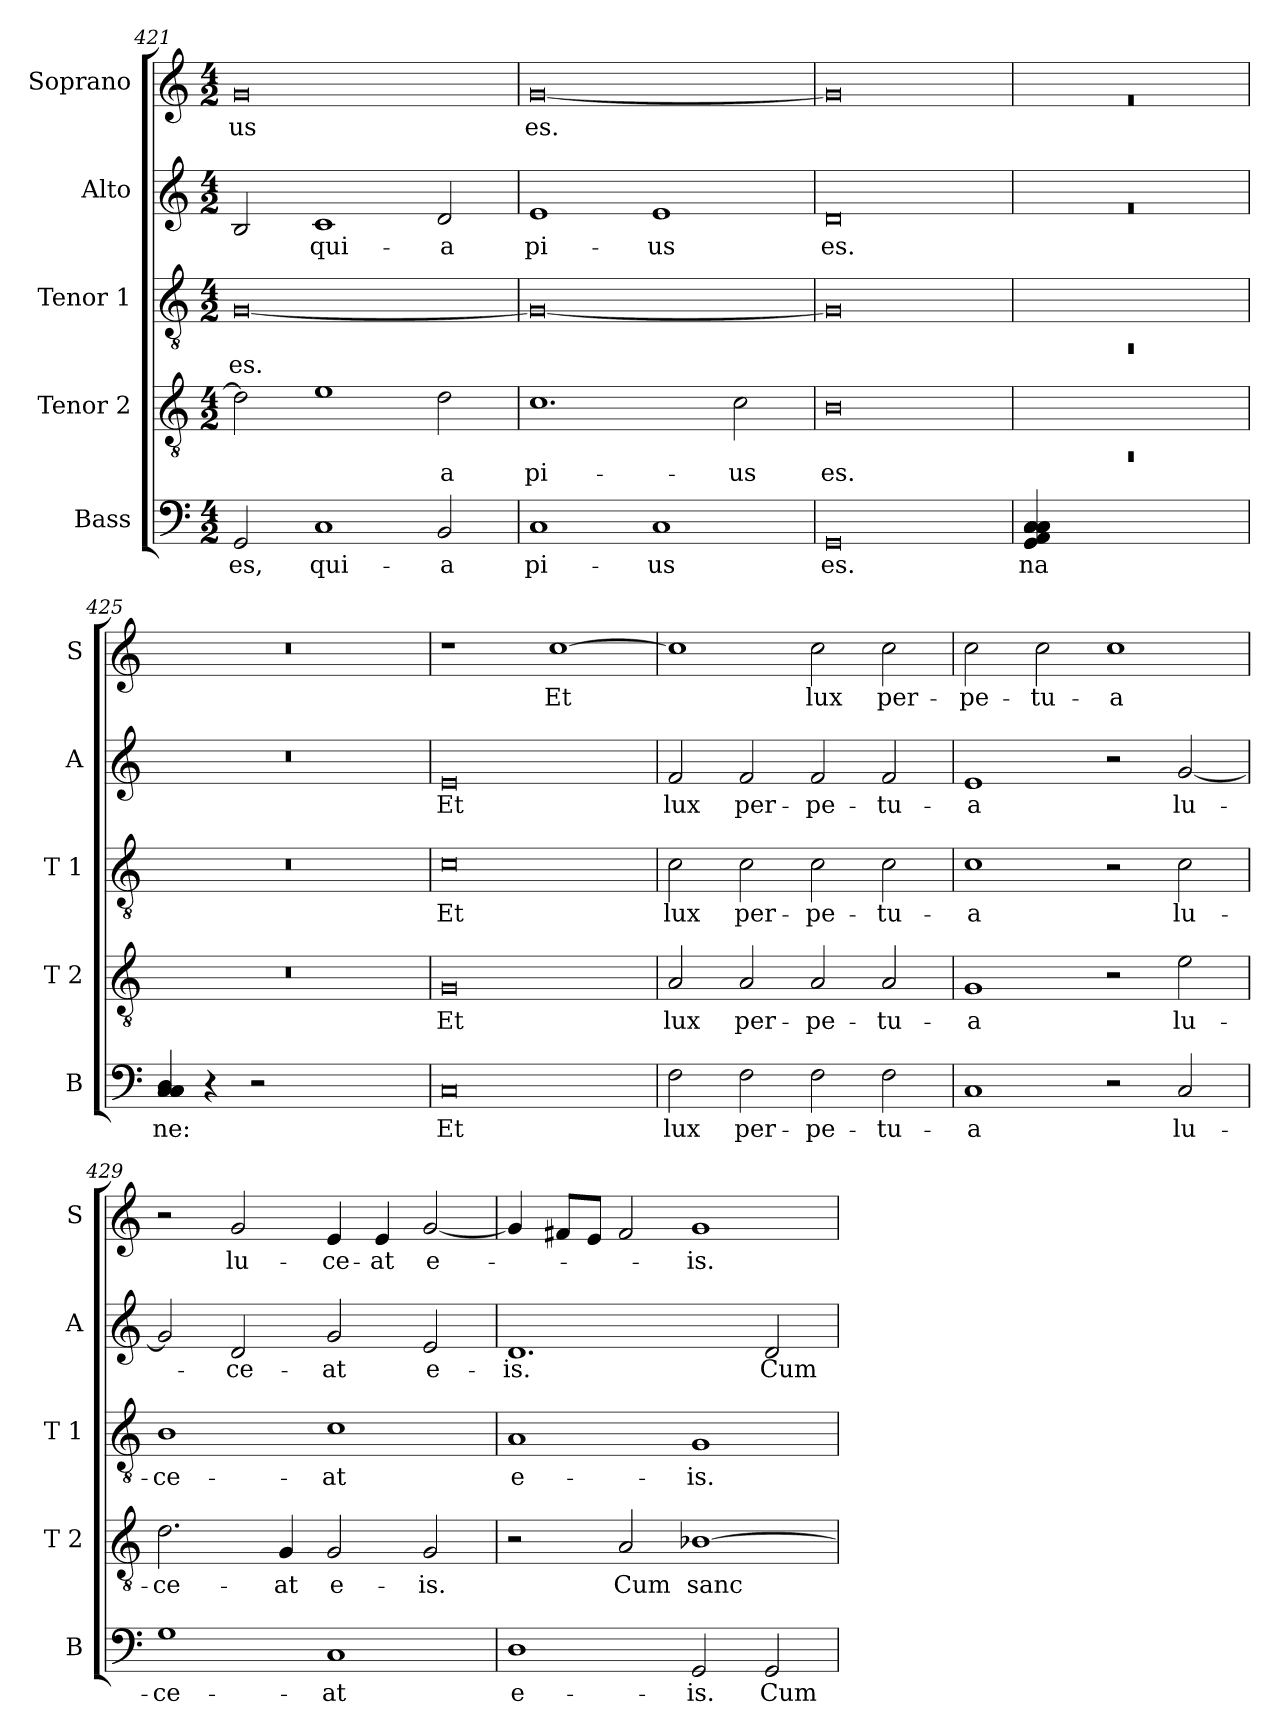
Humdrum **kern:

**kern	**text	**kern	**text	**kern	**text	**kern	**text	**kern	**text
*part5	*part5	*part4	*part4	*part3	*part3	*part2	*part2	*part1	*part1
*staff5	*staff5	*staff4	*staff4	*staff3	*staff3	*staff2	*staff2	*staff1	*staff1
*I"Bass	*	*I"Tenor 2	*	*I"Tenor 1	*	*I"Alto	*	*I"Soprano	*
*I'B	*	*I'T 2	*	*I'T 1	*	*I'A	*	*I'S	*
*clefF4	*	*clefGv2	*	*clefGv2	*	*clefG2	*	*clefG2	*
*k[]	*	*k[]	*	*k[]	*	*k[]	*	*k[]	*
*C:	*	*C:	*	*C:	*	*C:	*	*C:	*
*M4/2	*	*M4/2	*	*M4/2	*	*M4/2	*	*M4/2	*
=421	=421	=421	=421	=421	=421	=421	=421	=421	=421
!	!LO:LY:b:cj	!	!	!	!LO:LY:b:cj	!	!	!	!LO:LY:b:rj
2GG/	es,	2d\]	.	[>0G	es.	2B/	.	0g	-us
!	!LO:LY:b:cj	!	!	!	!	!	!LO:LY:b:cj	!	!
1C	qui-	1e	.	.	.	1c	qui-	.	.
!	!LO:LY:b:cj	!	!LO:LY:b:cj	!	!	!	!LO:LY:b:cj	!	!
2BB/	-a	2d\	-a	.	.	2d/	-a	.	.
!!LO:LB:g=z
=422	=422	=422	=422	=422	=422	=422	=422	=422	=422
!	!LO:LY:b:cj	!	!LO:LY:b:cj	!	!	!	!LO:LY:b:cj	!	!LO:LY:b:cj
1C	pi-	1.c	pi-	0G_<	.	1e	pi-	[<0g	es.
!	!LO:LY:b:cj	!	!	!	!	!	!LO:LY:b:cj	!	!
1C	-us	.	.	.	.	1e	-us	.	.
!	!	!	!LO:LY:b:cj	!	!	!	!	!	!
.	.	2c\	-us	.	.	.	.	.	.
=423	=423	=423	=423	=423	=423	=423	=423	=423	=423
!	!LO:LY:b:rj	!	!LO:LY:b:rj	!	!	!	!LO:LY:b:rj	!	!
0GG	es.	0B	es.	0G]	.	0d	es.	0g]	.
=424	=424	=424	=424	=424	=424	=424	=424	=424	=424
!	!LO:LY:b:cj	!LO:N:vis=1	!	!LO:N:vis=1	!	!LO:N:vis=1	!	!LO:N:vis=1	!
4GG/ 4AA/ 4C/ 4C/ 4C/ 4C/ 4C/ 4C/	-na	0rAA	.	0rAA	.	0ra	.	0ra	.
1..ryy	.	.	.	.	.	.	.	.	.
=425	=425	=425	=425	=425	=425	=425	=425	=425	=425
!	!LO:LY:b:cj	!	!	!	!	!	!	!	!
4C/ 4C/ 4D/ 4C/ 4C/	-ne:	0r	.	0r	.	0r	.	0r	.
4r	.	.	.	.	.	.	.	.	.
2r	.	.	.	.	.	.	.	.	.
1ryy	.	.	.	.	.	.	.	.	.
=426	=426	=426	=426	=426	=426	=426	=426	=426	=426
!	!LO:LY:b:rj	!	!LO:LY:b:rj	!	!LO:LY:b:rj	!	!LO:LY:b:rj	!	!
0C	Et	0G	Et	0c	Et	0e	Et	1r	.
!	!	!	!	!	!	!	!	!	!LO:LY:b:cj
.	.	.	.	.	.	.	.	[<1cc	Et
!!LO:LB:g=z
=427	=427	=427	=427	=427	=427	=427	=427	=427	=427
!	!LO:LY:b:cj	!	!LO:LY:b:cj	!	!LO:LY:b:cj	!	!LO:LY:b:cj	!	!
2F\	lux	2A/	lux	2c\	lux	2f/	lux	1cc]	.
!	!LO:LY:b:cj	!	!LO:LY:b:cj	!	!LO:LY:b:cj	!	!LO:LY:b:cj	!	!
2F\	per-	2A/	per-	2c\	per-	2f/	per-	.	.
!	!LO:LY:b:cj	!	!LO:LY:b:cj	!	!LO:LY:b:cj	!	!LO:LY:b:cj	!	!LO:LY:b:cj
2F\	-pe-	2A/	-pe-	2c\	-pe-	2f/	-pe-	2cc\	lux
!	!LO:LY:b:cj	!	!LO:LY:b:cj	!	!LO:LY:b:cj	!	!LO:LY:b:cj	!	!LO:LY:b:cj
2F\	-tu-	2A/	-tu-	2c\	-tu-	2f/	-tu-	2cc\	per-
=428	=428	=428	=428	=428	=428	=428	=428	=428	=428
!	!LO:LY:b:rj	!	!LO:LY:b:rj	!	!LO:LY:b:rj	!	!LO:LY:b:rj	!	!LO:LY:b:cj
1C	-a	1G	-a	1c	-a	1e	-a	2cc\	-pe-
!	!	!	!	!	!	!	!	!	!LO:LY:b:cj
.	.	.	.	.	.	.	.	2cc\	-tu-
!	!	!	!	!	!	!	!	!	!LO:LY:b:rj
2r	.	2r	.	2r	.	2r	.	1cc	-a
!	!LO:LY:b:cj	!	!LO:LY:b:cj	!	!LO:LY:b:cj	!	!LO:LY:b:cj	!	!
2C/	lu-	2e\	lu-	2c\	lu-	[<2g/	lu-	.	.
=429	=429	=429	=429	=429	=429	=429	=429	=429	=429
!	!LO:LY:b:cj	!	!LO:LY:b:cj	!	!LO:LY:b:cj	!	!	!	!
1G	-ce-	2.d\	-ce-	1B	-ce-	2g/]	.	2r	.
!	!	!	!	!	!	!	!LO:LY:b:cj	!	!LO:LY:b:cj
.	.	.	.	.	.	2d/	-ce-	2g/	lu-
!	!	!	!LO:LY:b:cj	!	!	!	!	!	!
.	.	4G/	-at	.	.	.	.	.	.
!	!LO:LY:b:cj	!	!LO:LY:b:cj	!	!LO:LY:b:cj	!	!LO:LY:b:cj	!	!LO:LY:b:cj
1C	-at	2G/	e-	1c	-at	2g/	-at	4e/	-ce-
!	!	!	!	!	!	!	!	!	!LO:LY:b:cj
.	.	.	.	.	.	.	.	4e/	-at
!	!	!	!LO:LY:b:cj	!	!	!	!LO:LY:b:cj	!	!LO:LY:b:cj
.	.	2G/	-is.	.	.	2e/	e-	[<2g/	e-
=430	=430	=430	=430	=430	=430	=430	=430	=430	=430
!	!LO:LY:b:rj	!	!	!	!LO:LY:b:rj	!	!LO:LY:b:cj	!	!
1D	e-	2r	.	1A	e-	1.d	-is.	4g/]	.
.	.	.	.	.	.	.	.	8f#X/L	.
.	.	.	.	.	.	.	.	8e/J	.
!	!	!	!LO:LY:b:cj	!	!	!	!	!	!
.	.	2A/	Cum	.	.	.	.	2f#/	.
!	!LO:LY:b:cj	!	!LO:LY:b:cj	!	!LO:LY:b:cj	!	!	!	!LO:LY:b:cj
2GG/	-is.	[>1B-X	sanc-	1G	-is.	.	.	1g	-is.
!	!LO:LY:b:cj	!	!	!	!	!	!LO:LY:b:cj	!	!
2GG/	Cum	.	.	.	.	2d/	Cum	.	.
=	=	=	=	=	=	=	=	=	=
*-	*-	*-	*-	*-	*-	*-	*-	*-	*-
